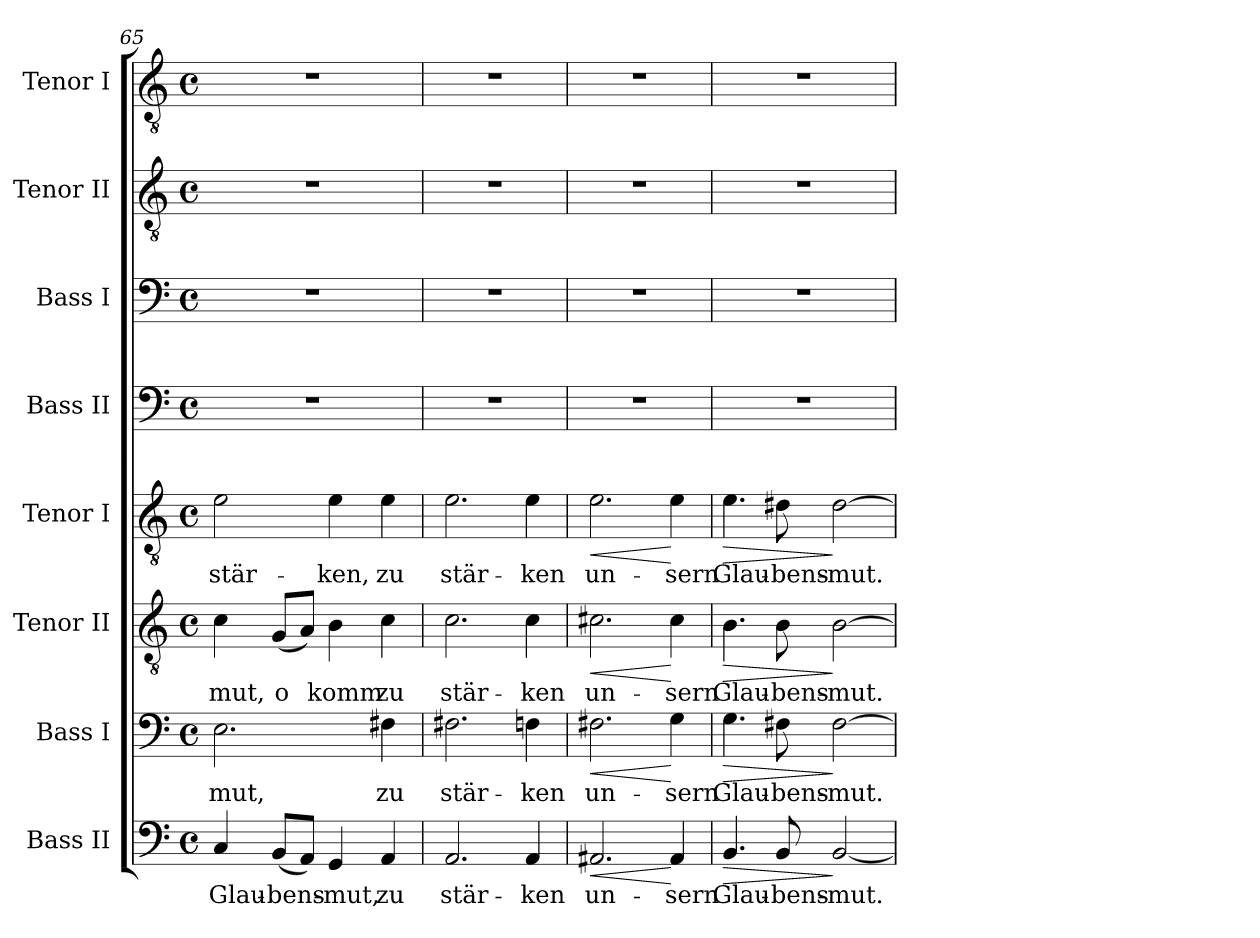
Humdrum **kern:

**kern	**text	**dynam	**kern	**text	**dynam	**kern	**text	**dynam	**kern	**text	**dynam	**kern	**kern	**kern	**kern
*part8	*part8	*part8	*part7	*part7	*part7	*part6	*part6	*part6	*part5	*part5	*part5	*part4	*part3	*part2	*part1
*staff8	*staff8	*staff8	*staff7	*staff7	*staff7	*staff6	*staff6	*staff6	*staff5	*staff5	*staff5	*staff4	*staff3	*staff2	*staff1
*I"Bass II	*	*	*I"Bass I	*	*	*I"Tenor II	*	*	*I"Tenor I	*	*	*I"Bass II	*I"Bass I	*I"Tenor II	*I"Tenor I
*I'B.	*	*	*I'B.	*	*	*I'T.	*	*	*I'T.	*	*	*I'B.	*I'B.	*I'T.	*I'T.
*clefF4	*	*	*clefF4	*	*	*clefGv2	*	*	*clefGv2	*	*	*clefF4	*clefF4	*clefGv2	*clefGv2
*	*	*	*	*	*	*ITrd7c12	*	*	*ITrd7c12	*	*	*	*	*ITrd7c12	*ITrd7c12
*k[]	*	*	*k[]	*	*	*k[]	*	*	*k[]	*	*	*k[]	*k[]	*k[]	*k[]
*C:	*	*	*C:	*	*	*C:	*	*	*C:	*	*	*C:	*C:	*C:	*C:
*M4/4	*	*	*M4/4	*	*	*M4/4	*	*	*M4/4	*	*	*M4/4	*M4/4	*M4/4	*M4/4
*met(c)	*	*	*met(c)	*	*	*met(c)	*	*	*met(c)	*	*	*met(c)	*met(c)	*met(c)	*met(c)
=65	=65	=65	=65	=65	=65	=65	=65	=65	=65	=65	=65	=65	=65	=65	=65
!	!LO:LY:b:color=#000000	!	!	!	!	!	!	!	!	!	!	!	!	!	!
!	!	!	!	!LO:LY:b:color=#000000	!	!	!	!	!	!	!	!	!	!	!
!	!	!	!	!	!	!	!LO:LY:b:color=#000000	!	!	!	!	!	!	!	!
!	!	!	!	!	!	!	!	!	!	!LO:LY:b:color=#000000	!	!	!	!	!
4Ci/	Glau-	.	2.Ei\	-mut,	.	4Ci\	-mut,	.	2Ei\	stär-	.	1r	1r	1r	1r
!	!LO:LY:b:color=#000000	!	!	!	!	!	!	!	!	!	!	!	!	!	!
!	!	!	!	!	!	!	!LO:LY:b:color=#000000	!	!	!	!	!	!	!	!
(8BBi/L	-bens-	.	.	.	.	(8GGi/L	o	.	.	.	.	.	.	.	.
8AAi/J)	.	.	.	.	.	8AAi/J)	.	.	.	.	.	.	.	.	.
!	!LO:LY:b:color=#000000	!	!	!	!	!	!	!	!	!	!	!	!	!	!
!	!	!	!	!	!	!	!LO:LY:b:color=#000000	!	!	!	!	!	!	!	!
!	!	!	!	!	!	!	!	!	!	!LO:LY:b:color=#000000	!	!	!	!	!
4GGi/	-mut,	.	.	.	.	4BBi\	komm	.	4Ei\	-ken,	.	.	.	.	.
!	!LO:LY:b:color=#000000	!	!	!	!	!	!	!	!	!	!	!	!	!	!
!	!	!	!	!LO:LY:b:color=#000000	!	!	!	!	!	!	!	!	!	!	!
!	!	!	!	!	!	!	!LO:LY:b:color=#000000	!	!	!	!	!	!	!	!
!	!	!	!	!	!	!	!	!	!	!LO:LY:b:color=#000000	!	!	!	!	!
4AAi/	zu	.	4F#Xi\	zu	.	4Ci\	zu	.	4Ei\	zu	.	.	.	.	.
=66	=66	=66	=66	=66	=66	=66	=66	=66	=66	=66	=66	=66	=66	=66	=66
!	!LO:LY:b:color=#000000	!	!	!	!	!	!	!	!	!	!	!	!	!	!
!	!	!	!	!LO:LY:b:color=#000000	!	!	!	!	!	!	!	!	!	!	!
!	!	!	!	!	!	!	!LO:LY:b:color=#000000	!	!	!	!	!	!	!	!
!	!	!	!	!	!	!	!	!	!	!LO:LY:b:color=#000000	!	!	!	!	!
2.AAi/	stär-	.	2.F#Xi\	stär-	.	2.Ci\	stär-	.	2.Ei\	stär-	.	1r	1r	1r	1r
!	!LO:LY:b:color=#000000	!	!	!	!	!	!	!	!	!	!	!	!	!	!
!	!	!	!	!LO:LY:b:color=#000000	!	!	!	!	!	!	!	!	!	!	!
!	!	!	!	!	!	!	!LO:LY:b:color=#000000	!	!	!	!	!	!	!	!
!	!	!	!	!	!	!	!	!	!	!LO:LY:b:color=#000000	!	!	!	!	!
4AAi/	-ken	.	4Fni\	-ken	.	4Ci\	-ken	.	4Ei\	-ken	.	.	.	.	.
=67	=67	=67	=67	=67	=67	=67	=67	=67	=67	=67	=67	=67	=67	=67	=67
!	!LO:LY:b:color=#000000	!LO:HP:b	!	!	!	!	!	!	!	!	!	!	!	!	!
!	!	!	!	!LO:LY:b:color=#000000	!LO:HP:b	!	!	!	!	!	!	!	!	!	!
!	!	!	!	!	!	!	!LO:LY:b:color=#000000	!LO:HP:b	!	!	!	!	!	!	!
!	!	!	!	!	!	!	!	!	!	!LO:LY:b:color=#000000	!LO:HP:b	!	!	!	!
2.AA#Xi/	un-	<	2.F#Xi\	un-	<	2.C#Xi\	un-	<	2.Ei\	un-	<	1r	1r	1r	1r
!	!LO:LY:b:color=#000000	!	!	!	!	!	!	!	!	!	!	!	!	!	!
!	!	!	!	!LO:LY:b:color=#000000	!	!	!	!	!	!	!	!	!	!	!
!	!	!	!	!	!	!	!LO:LY:b:color=#000000	!	!	!	!	!	!	!	!
!	!	!	!	!	!	!	!	!	!	!LO:LY:b:color=#000000	!	!	!	!	!
4AA#i/	-sern	[	4Gi\	-sern	[	4C#i\	-sern	[	4Ei\	-sern	[	.	.	.	.
!!LO:PB:g=z
=68	=68	=68	=68	=68	=68	=68	=68	=68	=68	=68	=68	=68	=68	=68	=68
!	!LO:LY:b:color=#000000	!LO:HP:b	!	!	!	!	!	!	!	!	!	!	!	!	!
!	!	!	!	!LO:LY:b:color=#000000	!LO:HP:b	!	!	!	!	!	!	!	!	!	!
!	!	!	!	!	!	!	!LO:LY:b:color=#000000	!LO:HP:b	!	!	!	!	!	!	!
!	!	!	!	!	!	!	!	!	!	!LO:LY:b:color=#000000	!LO:HP:b	!	!	!	!
4.BBi/	Glau-	>	4.Gi\	Glau-	>	4.BBi\	Glau-	>	4.Ei\	Glau-	>	1r	1r	1r	1r
!	!LO:LY:b:color=#000000	!	!	!	!	!	!	!	!	!	!	!	!	!	!
!	!	!	!	!LO:LY:b:color=#000000	!	!	!	!	!	!	!	!	!	!	!
!	!	!	!	!	!	!	!LO:LY:b:color=#000000	!	!	!	!	!	!	!	!
!	!	!	!	!	!	!	!	!	!	!LO:LY:b:color=#000000	!	!	!	!	!
8BBi/	-bens-	.	8F#Xi\	-bens-	.	8BBi\	-bens-	.	8D#Xi\	-bens-	.	.	.	.	.
!	!LO:LY:b:color=#000000	!	!	!	!	!	!	!	!	!	!	!	!	!	!
!	!	!	!	!LO:LY:b:color=#000000	!	!	!	!	!	!	!	!	!	!	!
!	!	!	!	!	!	!	!LO:LY:b:color=#000000	!	!	!	!	!	!	!	!
!	!	!	!	!	!	!	!	!	!	!LO:LY:b:color=#000000	!	!	!	!	!
[2BBi/	-mut.	]	[2F#i\	-mut.	]	[2BBi\	-mut.	]	[2D#i\	-mut.	]	.	.	.	.
=	=	=	=	=	=	=	=	=	=	=	=	=	=	=	=
*-	*-	*-	*-	*-	*-	*-	*-	*-	*-	*-	*-	*-	*-	*-	*-
